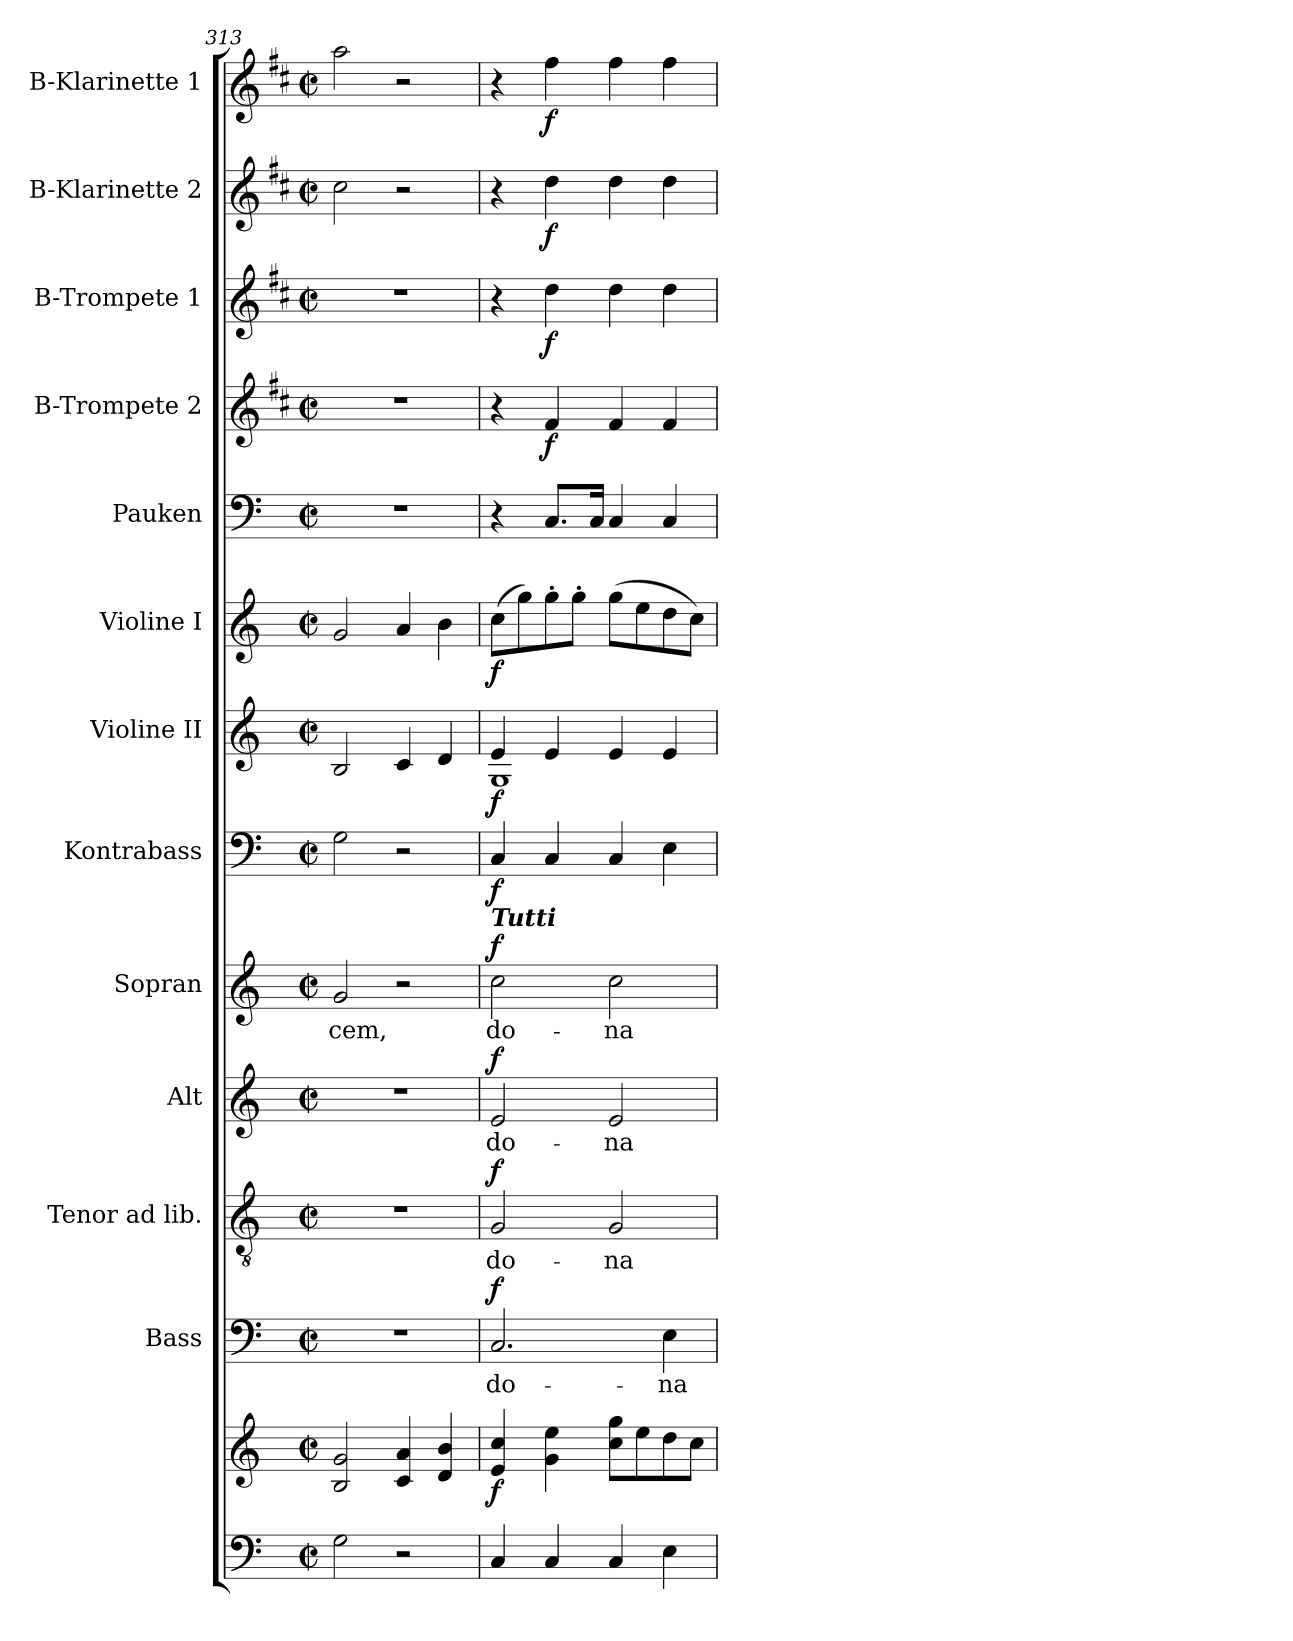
**kern	**kern	**dynam	**kern	**text	**dynam	**kern	**text	**dynam	**kern	**text	**dynam	**kern	**text	**dynam	**kern	**dynam	**kern	**dynam	**kern	**dynam	**kern	**kern	**dynam	**kern	**dynam	**kern	**dynam	**kern	**dynam
*part13	*part13	*part13	*part12	*part12	*part12	*part11	*part11	*part11	*part10	*part10	*part10	*part9	*part9	*part9	*part8	*part8	*part7	*part7	*part6	*part6	*part5	*part4	*part4	*part3	*part3	*part2	*part2	*part1	*part1
*staff14	*staff13	*staff13/14	*staff12	*staff12	*staff12	*staff11	*staff11	*staff11	*staff10	*staff10	*staff10	*staff9	*staff9	*staff9	*staff8	*staff8	*staff7	*staff7	*staff6	*staff6	*staff5	*staff4	*staff4	*staff3	*staff3	*staff2	*staff2	*staff1	*staff1
*	*	*	*I"Bass	*	*	*I"Tenor ad lib.	*	*	*I"Alt	*	*	*I"Sopran	*	*	*I"Kontrabass	*	*I"Violine II	*	*I"Violine I	*	*I"Pauken	*I"B-Trompete 2	*	*I"B-Trompete 1	*	*I"B-Klarinette 2	*	*I"B-Klarinette 1	*
*	*	*	*I'B.	*	*	*I'T.	*	*	*I'A.	*	*	*I'S.	*	*	*I'Kb.	*	*I'Vl. II	*	*I'Vl. I	*	*I'Pk.	*I'Trp. 2	*	*I'Trp. 1	*	*I'B Kl. 2	*	*I'B Kl. 1	*
*clefF4	*clefG2	*	*clefF4	*	*	*clefGv2	*	*	*clefG2	*	*	*clefG2	*	*	*clefF4	*	*clefG2	*	*clefG2	*	*clefF4	*clefG2	*	*clefG2	*	*clefG2	*	*clefG2	*
*	*	*	*	*	*	*	*	*	*	*	*	*	*	*	*ITrd7c12	*	*	*	*	*	*	*ITrd1c2	*	*ITrd1c2	*	*ITrd1c2	*	*ITrd1c2	*
*k[]	*k[]	*	*k[]	*	*	*k[]	*	*	*k[]	*	*	*k[]	*	*	*k[]	*	*k[]	*	*k[]	*	*k[]	*k[]	*	*k[]	*	*k[]	*	*k[]	*
*C:	*C:	*	*C:	*	*	*C:	*	*	*C:	*	*	*C:	*	*	*C:	*	*C:	*	*C:	*	*C:	*C:	*	*C:	*	*C:	*	*C:	*
*M2/2	*M2/2	*	*M2/2	*	*	*M2/2	*	*	*M2/2	*	*	*M2/2	*	*	*M2/2	*	*M2/2	*	*M2/2	*	*M2/2	*M2/2	*	*M2/2	*	*M2/2	*	*M2/2	*
*met(c|)	*met(c|)	*	*met(c|)	*	*	*met(c|)	*	*	*met(c|)	*	*	*met(c|)	*	*	*met(c|)	*	*met(c|)	*	*met(c|)	*	*met(c|)	*met(c|)	*	*met(c|)	*	*met(c|)	*	*met(c|)	*
=313	=313	=313	=313	=313	=313	=313	=313	=313	=313	=313	=313	=313	=313	=313	=313	=313	=313	=313	=313	=313	=313	=313	=313	=313	=313	=313	=313	=313	=313
!	!	!	!	!	!	!	!	!	!	!	!	!	!LO:LY:b	!	!	!	!	!	!	!	!	!	!	!	!	!	!	!	!
2G\	2B/ 2g/	.	1r	.	.	1r	.	.	1r	.	.	2g/	-cem,	.	2GG\	.	2B/	.	2g/	.	1r	1r	.	1r	.	2b\	.	2gg\	.
2r	4c/ 4a/	.	.	.	.	.	.	.	.	.	.	2r	.	.	2r	.	4c/	.	4a/	.	.	.	.	.	.	2r	.	2r	.
.	4d/ 4b/	.	.	.	.	.	.	.	.	.	.	.	.	.	.	.	4d/	.	4b\	.	.	.	.	.	.	.	.	.	.
=314	=314	=314	=314	=314	=314	=314	=314	=314	=314	=314	=314	=314	=314	=314	=314	=314	=314	=314	=314	=314	=314	=314	=314	=314	=314	=314	=314	=314	=314
!	!	!	!	!	!	!	!	!	!	!	!	!LO:TX:a:Bi:t=Tutti	!	!	!	!	!	!	!	!	!	!	!	!	!	!	!	!	!
!	!	!LO:DY:b	!	!LO:LY:b	!LO:DY:a	!	!LO:LY:b	!LO:DY:a	!	!LO:LY:b	!LO:DY:a	!	!LO:LY:b	!LO:DY:a	!	!LO:DY:b	!	!LO:DY:b	!	!LO:DY:b	!	!	!	!	!	!	!	!	!
*	*	*	*	*	*	*	*	*	*	*	*	*	*	*	*	*	*^	*	*	*	*	*	*	*	*	*	*	*	*
4C/	4e/ 4cc/	f	2.C/	do-	f	2G/	do-	f	2e/	do-	f	2cc\	do-	f	4CC/	f	4e/	1G	f	(>8cc\L	f	4r	4r	.	4r	.	4r	.	4r	.
.	.	.	.	.	.	.	.	.	.	.	.	.	.	.	.	.	.	.	.	8gg\)	.	.	.	.	.	.	.	.	.	.
!	!	!	!	!	!	!	!	!	!	!	!	!	!	!	!	!	!	!	!	!	!	!	!	!LO:DY:b	!	!LO:DY:b	!	!LO:DY:b	!	!LO:DY:b
4C/	4g\ 4ee\	.	.	.	.	.	.	.	.	.	.	.	.	.	4CC/	.	4e/	.	.	8gg'>\	.	8.C/L	4e/	f	4cc\	f	4cc\	f	4ee\	f
.	.	.	.	.	.	.	.	.	.	.	.	.	.	.	.	.	.	.	.	8gg'>\J	.	.	.	.	.	.	.	.	.	.
.	.	.	.	.	.	.	.	.	.	.	.	.	.	.	.	.	.	.	.	.	.	16C/Jk	.	.	.	.	.	.	.	.
!	!	!	!	!	!	!	!LO:LY:b	!	!	!LO:LY:b	!	!	!LO:LY:b	!	!	!	!	!	!	!	!	!	!	!	!	!	!	!	!	!
4C/	8cc\ 8gg\L	.	.	.	.	2G/	-na	.	2e/	-na	.	2cc\	-na	.	4CC/	.	4e/	.	.	(>8gg\L	.	4C/	4e/	.	4cc\	.	4cc\	.	4ee\	.
.	8ee\	.	.	.	.	.	.	.	.	.	.	.	.	.	.	.	.	.	.	8ee\	.	.	.	.	.	.	.	.	.	.
!	!	!	!	!LO:LY:b	!	!	!	!	!	!	!	!	!	!	!	!	!	!	!	!	!	!	!	!	!	!	!	!	!	!
4E\	8dd\	.	4E\	-na	.	.	.	.	.	.	.	.	.	.	4EE\	.	4e/	.	.	8dd\	.	4C/	4e/	.	4cc\	.	4cc\	.	4ee\	.
.	8cc\J	.	.	.	.	.	.	.	.	.	.	.	.	.	.	.	.	.	.	8cc\J)	.	.	.	.	.	.	.	.	.	.
*	*	*	*	*	*	*	*	*	*	*	*	*	*	*	*	*	*v	*v	*	*	*	*	*	*	*	*	*	*	*	*
=	=	=	=	=	=	=	=	=	=	=	=	=	=	=	=	=	=	=	=	=	=	=	=	=	=	=	=	=	=
*-	*-	*-	*-	*-	*-	*-	*-	*-	*-	*-	*-	*-	*-	*-	*-	*-	*-	*-	*-	*-	*-	*-	*-	*-	*-	*-	*-	*-	*-
